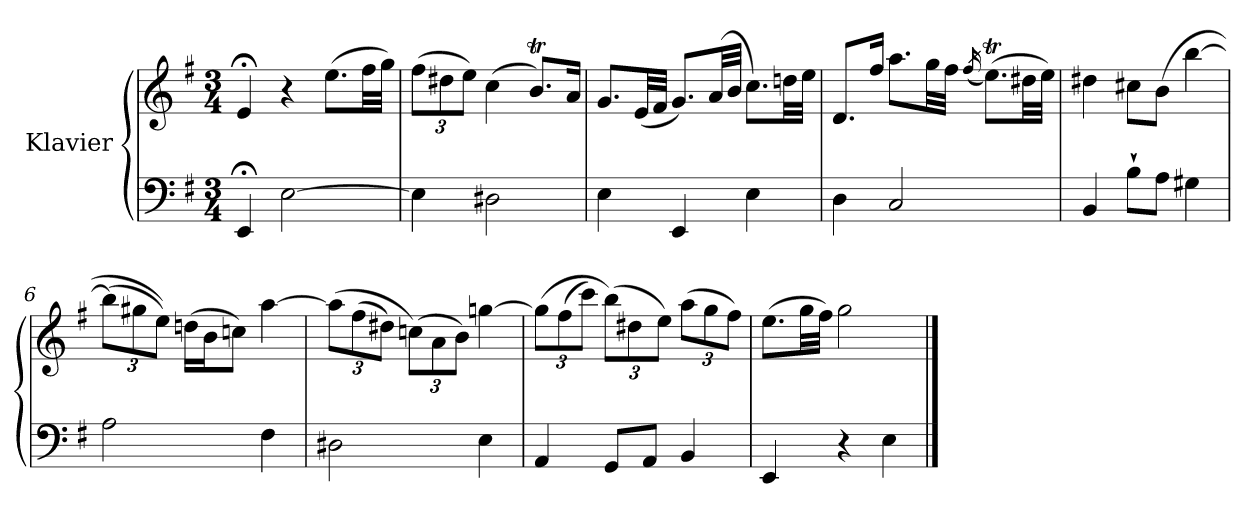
**kern	**kern
*part2	*part1
*staff2	*staff1
*I"Klavier	*I"Klavier
*clefF4	*clefG2
*k[f#]	*k[f#]
*M3/4	*M3/4
=1	=1
4EE;</	4e;</
[2E\	4r
.	(>8.ee\L
.	32ff#\LL
.	32gg\JJJ)
=2	=2
*	*Xbrackettup
4E\]	(>12ff#\L
.	12dd#X\
.	12ee\J)
2D#X\	(>4cc\
.	8.bt/L)
.	16a/Jk
=3	=3
4E\	8.g/L
.	(<32e/LL
.	32f#/JJJ
4EE/	8.g/L)
.	(>32a/LL
.	32b/JJJ
4E\	8.cc\L)
.	32ddn\LL
.	32ee\JJJ
=4	=4
4D\	8.d/L
.	16ff#/Jk
2C/	8.aa\L
.	32gg\LL
.	32ff#\JJJ
.	(<16qff#/
.	(>8.eeT\L)
.	32dd#X\LL
.	32ee\JJJ)
=5	=5
4BB/	4dd#X\
8B`\L	8cc#X\L
8A\J	(>8b\J
4G#X\	[4bb\
=6	=6
2A\	(>12bb\L]
.	12gg#X\
.	12ee\J))
.	(>16ddn\LL
.	16b\J
.	8ccn\J)
4F#\	[4aa\
=7	=7
2D#X\	(>12aa\L]
.	(>12ff#\
.	12dd#X\J)
.	(>12ccn\L)
.	12a\
.	12b\J)
4E\	[4ggn\
=8	=8
4AA/	(>12gg\L]
.	(<12ff#\
.	12ccc\J)
8GG/L	(>12bb\L)
.	12dd#X\
8AA/J	.
.	12ee\J)
4BB/	(>12aa\L
.	12gg\
.	12ff#\J)
=9	=9
4EE/	(>8.ee\L
.	32gg\LL
.	32ff#\JJJ)
4r	2gg\
4E\	.
==	==
*-	*-
